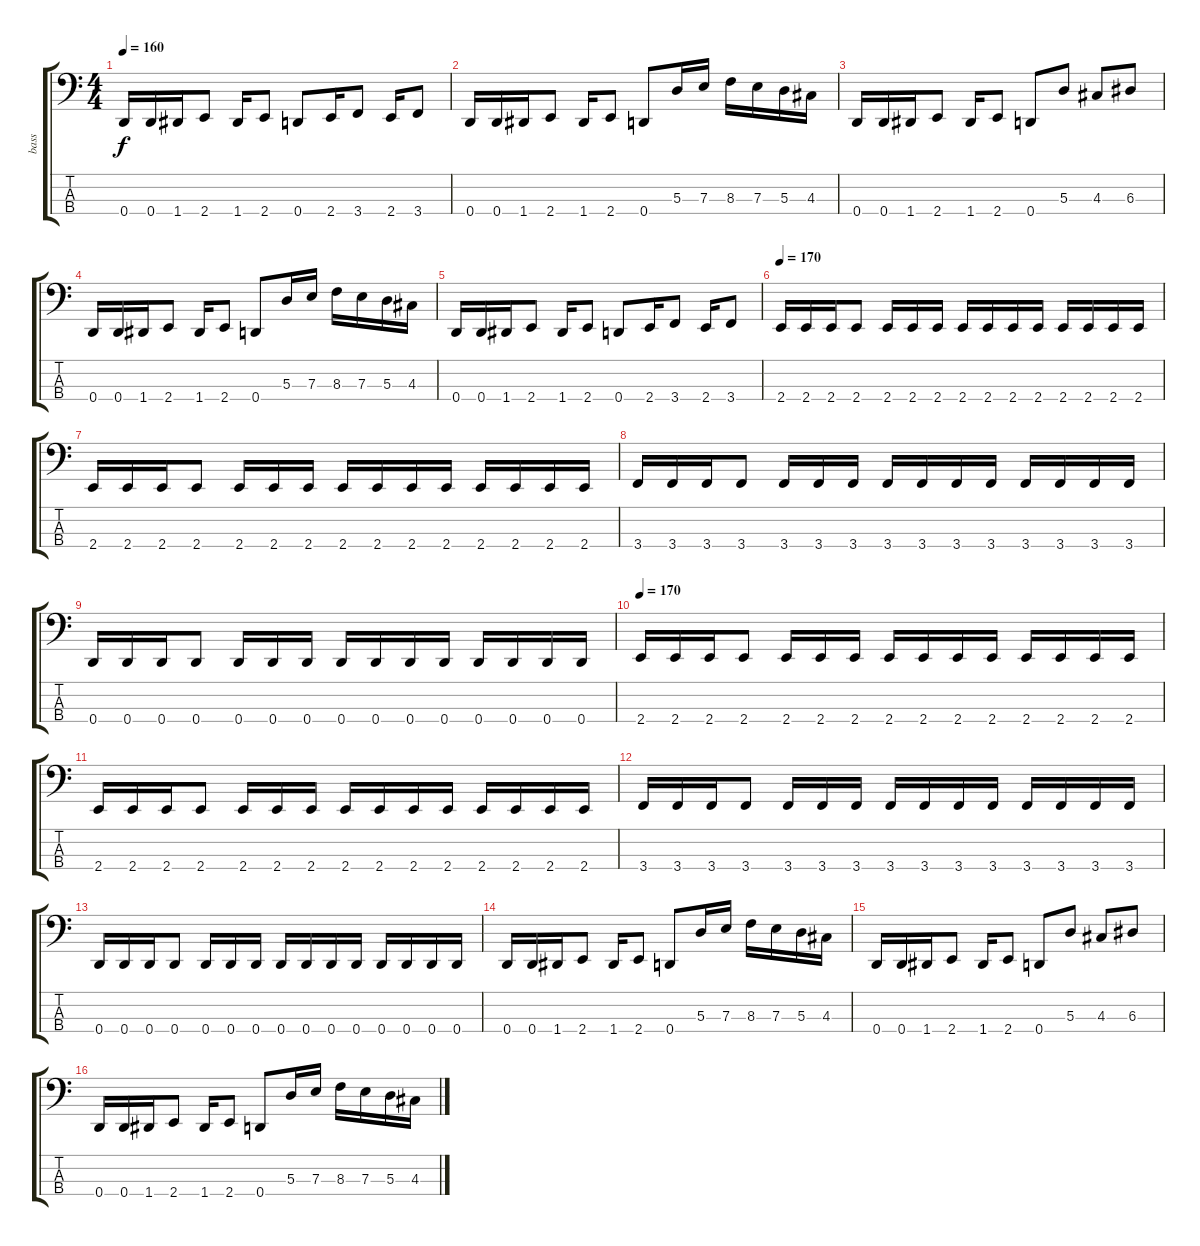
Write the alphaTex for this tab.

\track ("bass" "bass") {instrument electricbasspick}
\staff {score tabs}
\tuning (G2 D2 A1 D1) {hide}
\ts (4 4)
\tempo 160
\clef f4
\ks c
0.4.16{dy f} 0.4.16 1.4.16 2.4.8 1.4.16 2.4.8 0.4.8 2.4.16 3.4.8 2.4.16 3.4.8 |
0.4.16 0.4.16 1.4.16 2.4.8 1.4.16 2.4.8 0.4.8 5.3.16 7.3.16 8.3.16 7.3.16 5.3.16 4.3.16 |
0.4.16 0.4.16 1.4.16 2.4.8 1.4.16 2.4.8 0.4.8 5.3.8 4.3.8 6.3.8 |
0.4.16 0.4.16 1.4.16 2.4.8 1.4.16 2.4.8 0.4.8 5.3.16 7.3.16 8.3.16 7.3.16 5.3.16 4.3.16 |
0.4.16 0.4.16 1.4.16 2.4.8 1.4.16 2.4.8 0.4.8 2.4.16 3.4.8 2.4.16 3.4.8 |
\tempo 170
2.4.16 2.4.16 2.4.16 2.4.8 2.4.16 2.4.16 2.4.16 2.4.16 2.4.16 2.4.16 2.4.16 2.4.16 2.4.16 2.4.16 2.4.16 |
2.4.16 2.4.16 2.4.16 2.4.8 2.4.16 2.4.16 2.4.16 2.4.16 2.4.16 2.4.16 2.4.16 2.4.16 2.4.16 2.4.16 2.4.16 |
3.4.16 3.4.16 3.4.16 3.4.8 3.4.16 3.4.16 3.4.16 3.4.16 3.4.16 3.4.16 3.4.16 3.4.16 3.4.16 3.4.16 3.4.16 |
0.4.16 0.4.16 0.4.16 0.4.8 0.4.16 0.4.16 0.4.16 0.4.16 0.4.16 0.4.16 0.4.16 0.4.16 0.4.16 0.4.16 0.4.16 |
\tempo 170
2.4.16 2.4.16 2.4.16 2.4.8 2.4.16 2.4.16 2.4.16 2.4.16 2.4.16 2.4.16 2.4.16 2.4.16 2.4.16 2.4.16 2.4.16 |
2.4.16 2.4.16 2.4.16 2.4.8 2.4.16 2.4.16 2.4.16 2.4.16 2.4.16 2.4.16 2.4.16 2.4.16 2.4.16 2.4.16 2.4.16 |
3.4.16 3.4.16 3.4.16 3.4.8 3.4.16 3.4.16 3.4.16 3.4.16 3.4.16 3.4.16 3.4.16 3.4.16 3.4.16 3.4.16 3.4.16 |
0.4.16 0.4.16 0.4.16 0.4.8 0.4.16 0.4.16 0.4.16 0.4.16 0.4.16 0.4.16 0.4.16 0.4.16 0.4.16 0.4.16 0.4.16 |
0.4.16 0.4.16 1.4.16 2.4.8 1.4.16 2.4.8 0.4.8 5.3.16 7.3.16 8.3.16 7.3.16 5.3.16 4.3.16 |
0.4.16 0.4.16 1.4.16 2.4.8 1.4.16 2.4.8 0.4.8 5.3.8 4.3.8 6.3.8 |
0.4.16 0.4.16 1.4.16 2.4.8 1.4.16 2.4.8 0.4.8 5.3.16 7.3.16 8.3.16 7.3.16 5.3.16 4.3.16
